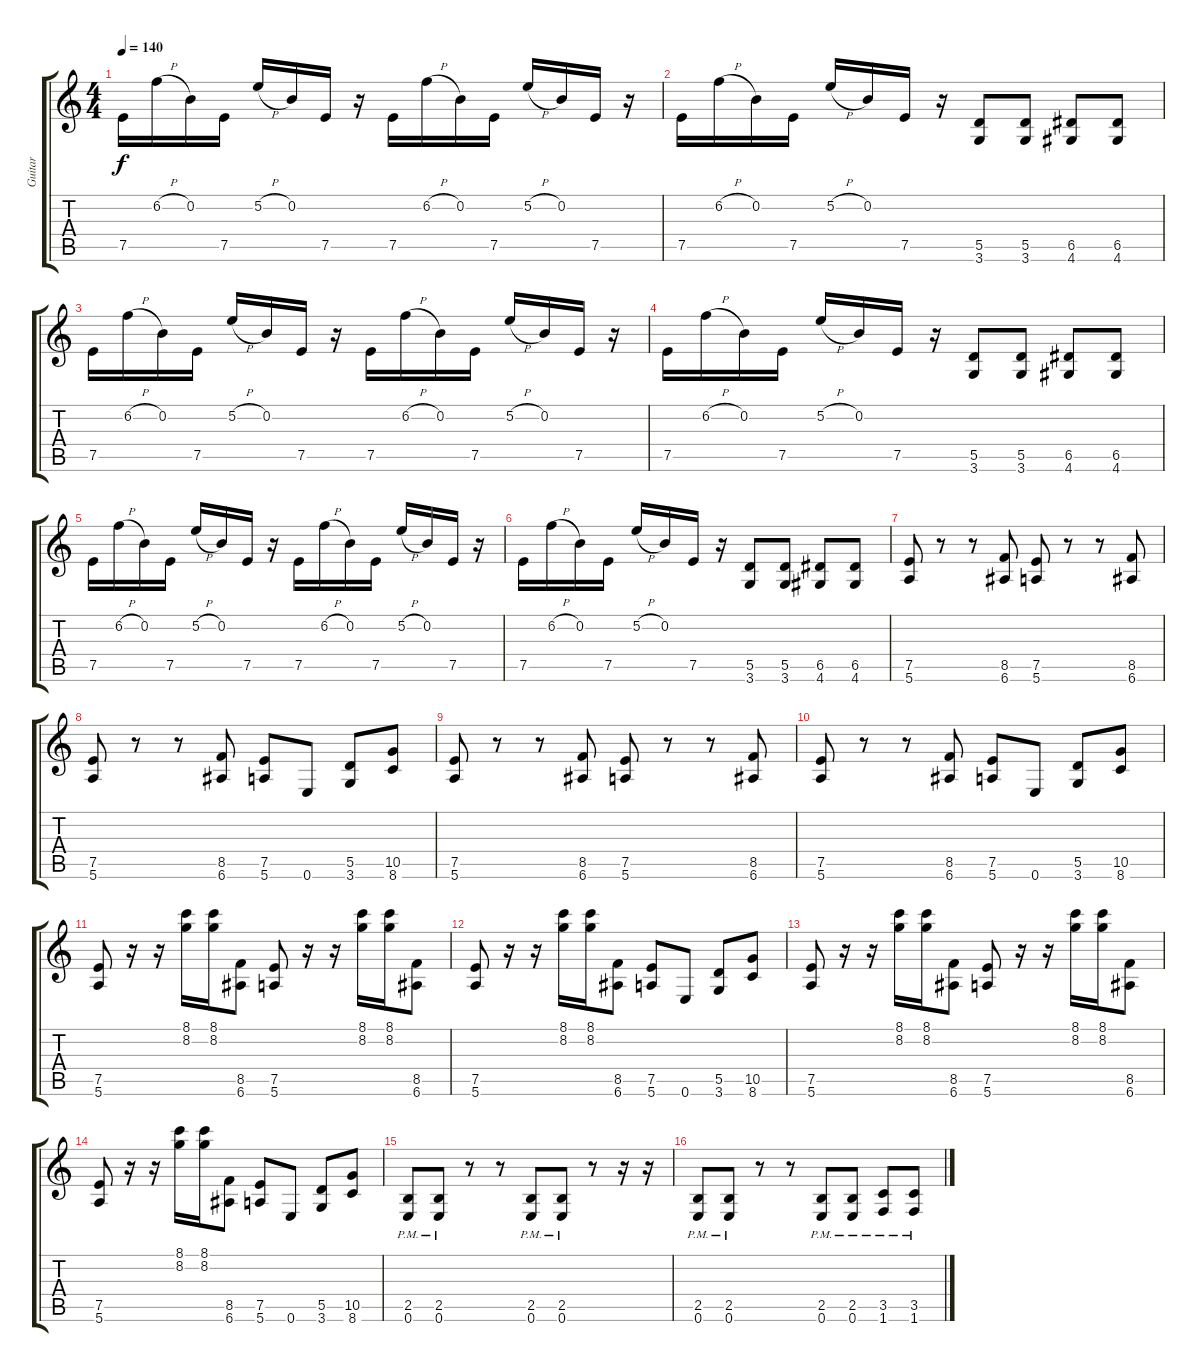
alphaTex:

\track ("Guitar" "Guitar") {instrument distortionguitar}
\staff {score tabs}
\tuning (E4 B3 G3 D3 A2 E2) {hide}
\ts (4 4)
\tempo 140
\clef g2
\ks c
7.5.16{dy f} 6.2{h}.16 0.2.16 7.5.16 5.2{h}.16 0.2.16 7.5.16 r.16 7.5.16 6.2{h}.16 0.2.16 7.5.16 5.2{h}.16 0.2.16 7.5.16 r.16 |
7.5.16 6.2{h}.16 0.2.16 7.5.16 5.2{h}.16 0.2.16 7.5.16 r.16 (5.5 3.6).8 (5.5 3.6).8 (6.5 4.6).8 (6.5 4.6).8 |
7.5.16 6.2{h}.16 0.2.16 7.5.16 5.2{h}.16 0.2.16 7.5.16 r.16 7.5.16 6.2{h}.16 0.2.16 7.5.16 5.2{h}.16 0.2.16 7.5.16 r.16 |
7.5.16 6.2{h}.16 0.2.16 7.5.16 5.2{h}.16 0.2.16 7.5.16 r.16 (5.5 3.6).8 (5.5 3.6).8 (6.5 4.6).8 (6.5 4.6).8 |
7.5.16 6.2{h}.16 0.2.16 7.5.16 5.2{h}.16 0.2.16 7.5.16 r.16 7.5.16 6.2{h}.16 0.2.16 7.5.16 5.2{h}.16 0.2.16 7.5.16 r.16 |
7.5.16 6.2{h}.16 0.2.16 7.5.16 5.2{h}.16 0.2.16 7.5.16 r.16 (5.5 3.6).8 (5.5 3.6).8 (6.5 4.6).8 (6.5 4.6).8 |
(7.5 5.6).8 r.8 r.8 (8.5 6.6).8 (7.5 5.6).8 r.8 r.8 (8.5 6.6).8 |
(7.5 5.6).8 r.8 r.8 (8.5 6.6).8 (7.5 5.6).8 0.6.8 (5.5 3.6).8 (10.5 8.6).8 |
(7.5 5.6).8 r.8 r.8 (8.5 6.6).8 (7.5 5.6).8 r.8 r.8 (8.5 6.6).8 |
(7.5 5.6).8 r.8 r.8 (8.5 6.6).8 (7.5 5.6).8 0.6.8 (5.5 3.6).8 (10.5 8.6).8 |
(7.5 5.6).8 r.16 r.16 (8.1 8.2).16 (8.1 8.2).16 (8.5 6.6).8 (7.5 5.6).8 r.16 r.16 (8.1 8.2).16 (8.1 8.2).16 (8.5 6.6).8 |
(7.5 5.6).8 r.16 r.16 (8.1 8.2).16 (8.1 8.2).16 (8.5 6.6).8 (7.5 5.6).8 0.6.8 (5.5 3.6).8 (10.5 8.6).8 |
(7.5 5.6).8 r.16 r.16 (8.1 8.2).16 (8.1 8.2).16 (8.5 6.6).8 (7.5 5.6).8 r.16 r.16 (8.1 8.2).16 (8.1 8.2).16 (8.5 6.6).8 |
(7.5 5.6).8 r.16 r.16 (8.1 8.2).16 (8.1 8.2).16 (8.5 6.6).8 (7.5 5.6).8 0.6.8 (5.5 3.6).8 (10.5 8.6).8 |
(2.5{pm} 0.6{pm}).8 (2.5{pm} 0.6{pm}).8 r.8 r.8 (2.5{pm} 0.6{pm}).8 (2.5{pm} 0.6{pm}).8 r.8 r.16 r.16 |
(2.5{pm} 0.6{pm}).8 (2.5{pm} 0.6{pm}).8 r.8 r.8 (2.5{pm} 0.6{pm}).8 (2.5{pm} 0.6{pm}).8 (3.5{pm} 1.6{pm}).8 (3.5{pm} 1.6{pm}).8
